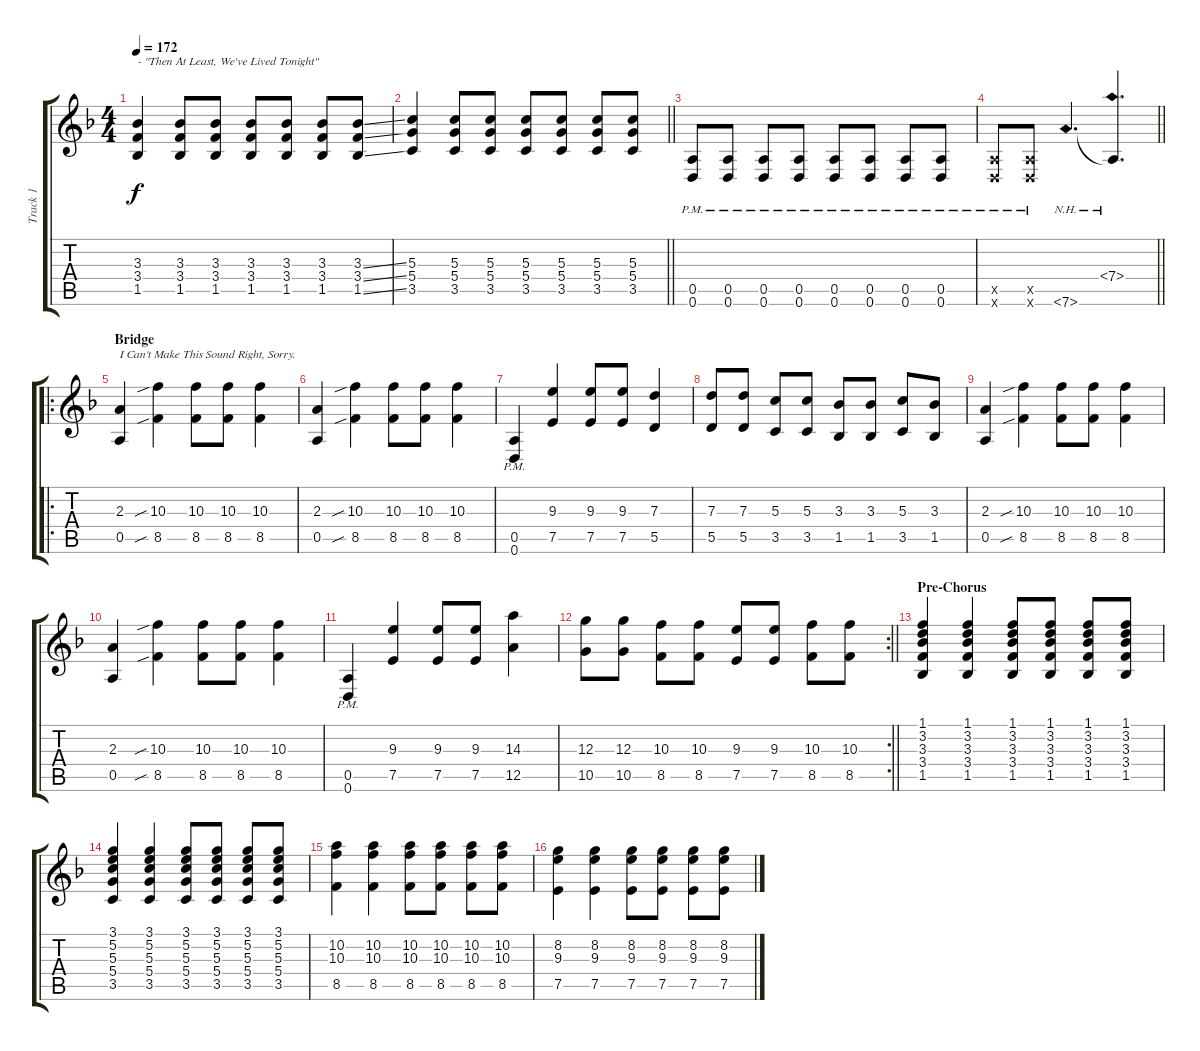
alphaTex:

\track ("Track 1" "Track 1") {instrument distortionguitar}
\staff {score tabs}
\tuning (E4 B3 G3 D3 A2 D2) {hide}
\ts (4 4)
\tempo 172
\clef g2
\ks f
(3.3 3.4 1.5).4{txt "- \"Then At Least, We've Lived Tonight\"" dy f} (3.3 3.4 1.5).8 (3.3 3.4 1.5).8 (3.3 3.4 1.5).8 (3.3 3.4 1.5).8 (3.3 3.4 1.5).8 (3.3{ss} 3.4{ss} 1.5{ss}).8 |
\barLineRight lightlight
(5.3 5.4 3.5).4 (5.3 5.4 3.5).8 (5.3 5.4 3.5).8 (5.3 5.4 3.5).8 (5.3 5.4 3.5).8 (5.3 5.4 3.5).8 (5.3 5.4 3.5).8 |
(0.5{pm} 0.6{pm}).8 (0.5{pm} 0.6{pm}).8 (0.5{pm} 0.6{pm}).8 (0.5{pm} 0.6{pm}).8 (0.5{pm} 0.6{pm}).8 (0.5{pm} 0.6{pm}).8 (0.5{pm} 0.6{pm}).8 (0.5{pm} 0.6{pm}).8 |
\barLineRight lightlight
(0.5{pm x} 0.6{pm x}).8 (0.5{pm x} 0.6{pm x}).8 7.6{nh}.4{d} (7.4{nh} 7.6{t}).4{d} |
\ro
\section ("" "Bridge")
(2.3 0.5).4{txt "I Can't Make This Sound Right, Sorry."} (10.3{sib} 8.5{sib}).4 (10.3 8.5).8 (10.3 8.5).8 (10.3 8.5).4 |
(2.3 0.5).4 (10.3{sib} 8.5{sib}).4 (10.3 8.5).8 (10.3 8.5).8 (10.3 8.5).4 |
(0.5{pm} 0.6{pm}).4 (9.3 7.5).4 (9.3 7.5).8 (9.3 7.5).8 (7.3 5.5).4 |
(7.3 5.5).8 (7.3 5.5).8 (5.3 3.5).8 (5.3 3.5).8 (3.3 1.5).8 (3.3 1.5).8 (5.3 3.5).8 (3.3 1.5).8 |
(2.3 0.5).4 (10.3{sib} 8.5{sib}).4 (10.3 8.5).8 (10.3 8.5).8 (10.3 8.5).4 |
(2.3 0.5).4 (10.3{sib} 8.5{sib}).4 (10.3 8.5).8 (10.3 8.5).8 (10.3 8.5).4 |
(0.5{pm} 0.6{pm}).4 (9.3 7.5).4 (9.3 7.5).8 (9.3 7.5).8 (14.3 12.5).4 |
\rc 2
\barLineRight lightlight
(12.3 10.5).8 (12.3 10.5).8 (10.3 8.5).8 (10.3 8.5).8 (9.3 7.5).8 (9.3 7.5).8 (10.3 8.5).8 (10.3 8.5).8 |
\section ("" "Pre-Chorus")
(1.1 3.2 3.3 3.4 1.5).4{instrument electricguitarclean} (1.1 3.2 3.3 3.4 1.5).4 (1.1 3.2 3.3 3.4 1.5).8 (1.1 3.2 3.3 3.4 1.5).8 (1.1 3.2 3.3 3.4 1.5).8 (1.1 3.2 3.3 3.4 1.5).8 |
(3.1 5.2 5.3 5.4 3.5).4 (3.1 5.2 5.3 5.4 3.5).4 (3.1 5.2 5.3 5.4 3.5).8 (3.1 5.2 5.3 5.4 3.5).8 (3.1 5.2 5.3 5.4 3.5).8 (3.1 5.2 5.3 5.4 3.5).8 |
(10.2 10.3 8.5).4 (10.2 10.3 8.5).4 (10.2 10.3 8.5).8 (10.2 10.3 8.5).8 (10.2 10.3 8.5).8 (10.2 10.3 8.5).8 |
(8.2 9.3 7.5).4 (8.2 9.3 7.5).4 (8.2 9.3 7.5).8 (8.2 9.3 7.5).8 (8.2 9.3 7.5).8 (8.2 9.3 7.5).8
